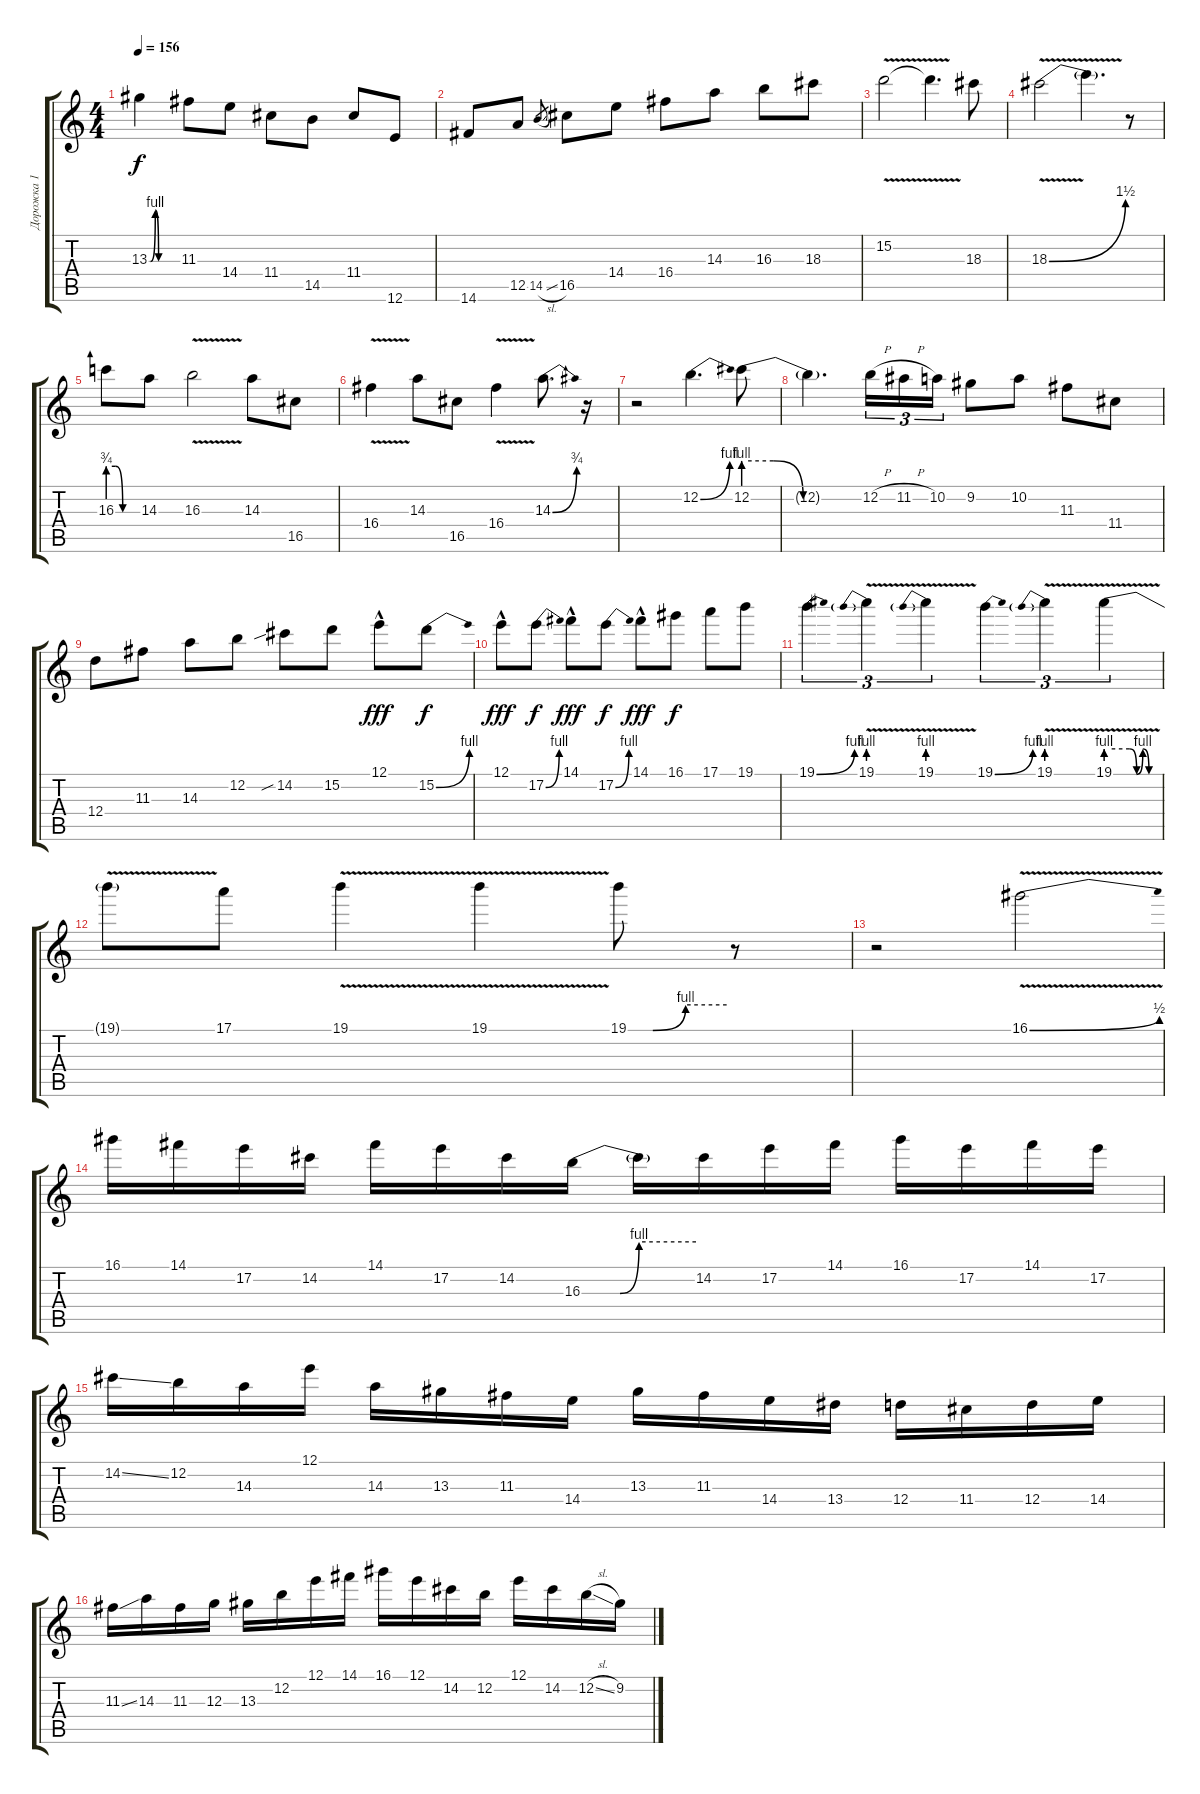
\track ("Дорожка 1" "Дорожка 1") {instrument distortionguitar}
\staff {score tabs}
\tuning (E4 B3 G3 D3 A2 E2) {hide}
\ts (4 4)
\tempo 156
\clef g2
\ks c
13.3{be (custom 0 0 3 0 13 4 20 0 60 0)}.4{dy f} 11.3.8 14.4.8 11.4.8 14.5.8 11.4.8 12.6.8 |
14.6.8 12.5.8 14.5{sl}.8{gr} 16.5.8 14.4.8 16.4.8 14.3.8 16.3.8 18.3.8 |
15.2{v}.2 15.2{t}.4{d} 18.3.8 |
18.3{be (bend 0 0 60 6) v}.2 18.3{t}.4{d} r.8 |
16.3{be (custom 0 3 15 3 30 0 60 0)}.8 14.3.8 16.3{v}.2 14.3.8 16.5.8 |
16.4{v}.4 14.3.8 16.5.8 16.4{v}.4 14.3{be (bend 0 0 60 3)}.8{d} r.16 |
r.2 12.2{be (bend 0 0 60 4)}.4{d} 12.2{be (custom 0 4 15 4 30 0 60 0)}.8 |
12.2{t}.4{d} 12.2{h}.16{tu (3 2)} 11.2{h}.16{tu (3 2)} 10.2.16{tu (3 2)} 9.2.8 10.2.8 11.3.8 11.4.8 |
12.4.8 11.3.8 14.3.8 12.2.8 14.2{sib}.8 15.2.8 12.1{hac}.8{dy fff} 15.2{be (bend 0 0 60 4)}.8{dy f} |
12.1{hac}.8{dy fff} 17.2{be (bend 0 0 60 4)}.8{dy f} 14.1{hac}.8{dy fff} 17.2{be (bend 0 0 60 4)}.8{dy f} 14.1{hac}.8{dy fff} 16.1.8{dy f} 17.1.8 19.1.8 |
19.1{be (bend 0 0 60 4)}.4{tu (3 2)} 19.1{be (prebend 0 4 60 4) v}.4{tu (3 2)} 19.1{be (prebend 0 4 60 4) v}.4{tu (3 2)} 19.1{be (bend 0 0 60 4)}.4{tu (3 2)} 19.1{be (prebend 0 4 60 4) v}.4{tu (3 2)} 19.1{be (custom 0 4 27 4 35 0 42 4 49 0 60 0) v}.4{tu (3 2)} |
19.1{t}.8 17.1.8 19.1{v}.4 19.1{v}.4 19.1{be (custom 0 0 15 0 35 4 60 4)}.8 r.8 |
r.2 16.1{be (bend 0 0 60 2) v}.2 |
16.1.16 14.1.16 17.2.16 14.2.16 14.1.16 17.2.16 14.2.16 16.3{be (custom 0 0 20 0 30 4 60 4)}.16 16.3{t}.16 14.2.16 17.2.16 14.1.16 16.1.16 17.2.16 14.1.16 17.2.16 |
14.2{ss}.16 12.2.16 14.3.16 12.1.16 14.3.16 13.3.16 11.3.16 14.4.16 13.3.16 11.3.16 14.4.16 13.4.16 12.4.16 11.4.16 12.4.16 14.4.16 |
11.3{ss}.16 14.3.16 11.3.16 12.3.16 13.3.16 12.2.16 12.1.16 14.1.16 16.1.16 12.1.16 14.2.16 12.2.16 12.1.16 14.2.16 12.2{sl}.16 9.2.16
